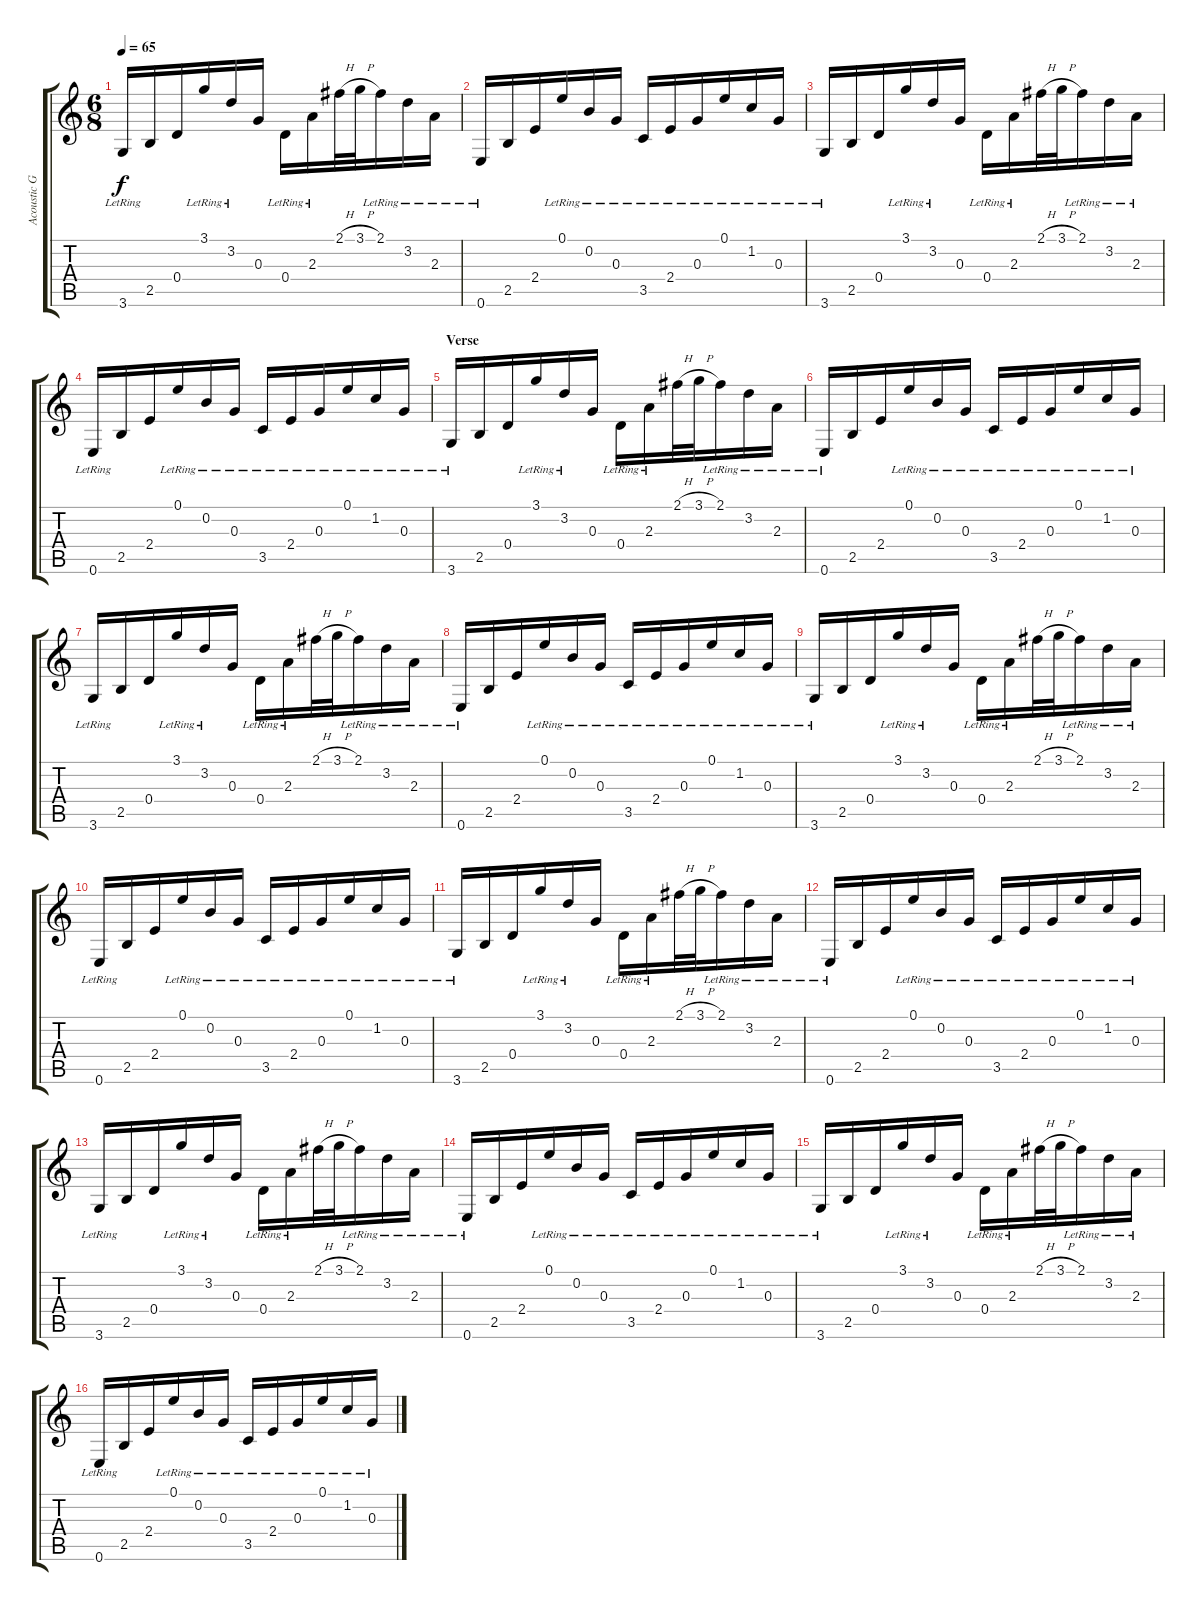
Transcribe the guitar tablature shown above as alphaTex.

\track ("Acoustic Guitar (S.Rothery)" "Acoustic G") {instrument acousticguitarsteel}
\staff {score tabs}
\tuning (E4 B3 G3 D3 A2 E2) {hide}
\ts (6 8)
\tempo 65
\clef g2
\ks c
3.6{lr}.16{dy f volume 7 instrument acousticguitarsteel} 2.5.16 0.4.16 3.1{lr}.16 3.2{lr}.16 0.3.16 0.4{lr}.16 2.3{lr}.16 2.1{h}.32 3.1{h}.32 2.1{lr}.16 3.2{lr}.16 2.3{lr}.16 |
0.6{lr}.16 2.5.16 2.4.16 0.1{lr}.16 0.2{lr}.16 0.3{lr}.16 3.5{lr}.16 2.4{lr}.16 0.3{lr}.16 0.1{lr}.16 1.2{lr}.16 0.3{lr}.16 |
3.6{lr}.16 2.5.16 0.4.16 3.1{lr}.16 3.2{lr}.16 0.3.16 0.4{lr}.16 2.3{lr}.16 2.1{h}.32 3.1{h}.32 2.1{lr}.16 3.2{lr}.16 2.3{lr}.16 |
0.6{lr}.16 2.5.16 2.4.16 0.1{lr}.16 0.2{lr}.16 0.3{lr}.16 3.5{lr}.16 2.4{lr}.16 0.3{lr}.16 0.1{lr}.16 1.2{lr}.16 0.3{lr}.16 |
\section ("" "Verse")
3.6{lr}.16{volume 10} 2.5.16 0.4.16 3.1{lr}.16 3.2{lr}.16 0.3.16 0.4{lr}.16 2.3{lr}.16 2.1{h}.32 3.1{h}.32 2.1{lr}.16 3.2{lr}.16 2.3{lr}.16 |
0.6{lr}.16 2.5.16 2.4.16 0.1{lr}.16 0.2{lr}.16 0.3{lr}.16 3.5{lr}.16 2.4{lr}.16 0.3{lr}.16 0.1{lr}.16 1.2{lr}.16 0.3{lr}.16 |
3.6{lr}.16 2.5.16 0.4.16 3.1{lr}.16 3.2{lr}.16 0.3.16 0.4{lr}.16 2.3{lr}.16 2.1{h}.32 3.1{h}.32 2.1{lr}.16 3.2{lr}.16 2.3{lr}.16 |
0.6{lr}.16 2.5.16 2.4.16 0.1{lr}.16 0.2{lr}.16 0.3{lr}.16 3.5{lr}.16 2.4{lr}.16 0.3{lr}.16 0.1{lr}.16 1.2{lr}.16 0.3{lr}.16 |
3.6{lr}.16 2.5.16 0.4.16 3.1{lr}.16 3.2{lr}.16 0.3.16 0.4{lr}.16 2.3{lr}.16 2.1{h}.32 3.1{h}.32 2.1{lr}.16 3.2{lr}.16 2.3{lr}.16 |
0.6{lr}.16 2.5.16 2.4.16 0.1{lr}.16 0.2{lr}.16 0.3{lr}.16 3.5{lr}.16 2.4{lr}.16 0.3{lr}.16 0.1{lr}.16 1.2{lr}.16 0.3{lr}.16 |
3.6{lr}.16 2.5.16 0.4.16 3.1{lr}.16 3.2{lr}.16 0.3.16 0.4{lr}.16 2.3{lr}.16 2.1{h}.32 3.1{h}.32 2.1{lr}.16 3.2{lr}.16 2.3{lr}.16 |
0.6{lr}.16 2.5.16 2.4.16 0.1{lr}.16 0.2{lr}.16 0.3{lr}.16 3.5{lr}.16 2.4{lr}.16 0.3{lr}.16 0.1{lr}.16 1.2{lr}.16 0.3{lr}.16 |
3.6{lr}.16 2.5.16 0.4.16 3.1{lr}.16 3.2{lr}.16 0.3.16 0.4{lr}.16 2.3{lr}.16 2.1{h}.32 3.1{h}.32 2.1{lr}.16 3.2{lr}.16 2.3{lr}.16 |
0.6{lr}.16 2.5.16 2.4.16 0.1{lr}.16 0.2{lr}.16 0.3{lr}.16 3.5{lr}.16 2.4{lr}.16 0.3{lr}.16 0.1{lr}.16 1.2{lr}.16 0.3{lr}.16 |
3.6{lr}.16 2.5.16 0.4.16 3.1{lr}.16 3.2{lr}.16 0.3.16 0.4{lr}.16 2.3{lr}.16 2.1{h}.32 3.1{h}.32 2.1{lr}.16 3.2{lr}.16 2.3{lr}.16 |
0.6{lr}.16 2.5.16 2.4.16 0.1{lr}.16 0.2{lr}.16 0.3{lr}.16 3.5{lr}.16 2.4{lr}.16 0.3{lr}.16 0.1{lr}.16 1.2{lr}.16 0.3{lr}.16
